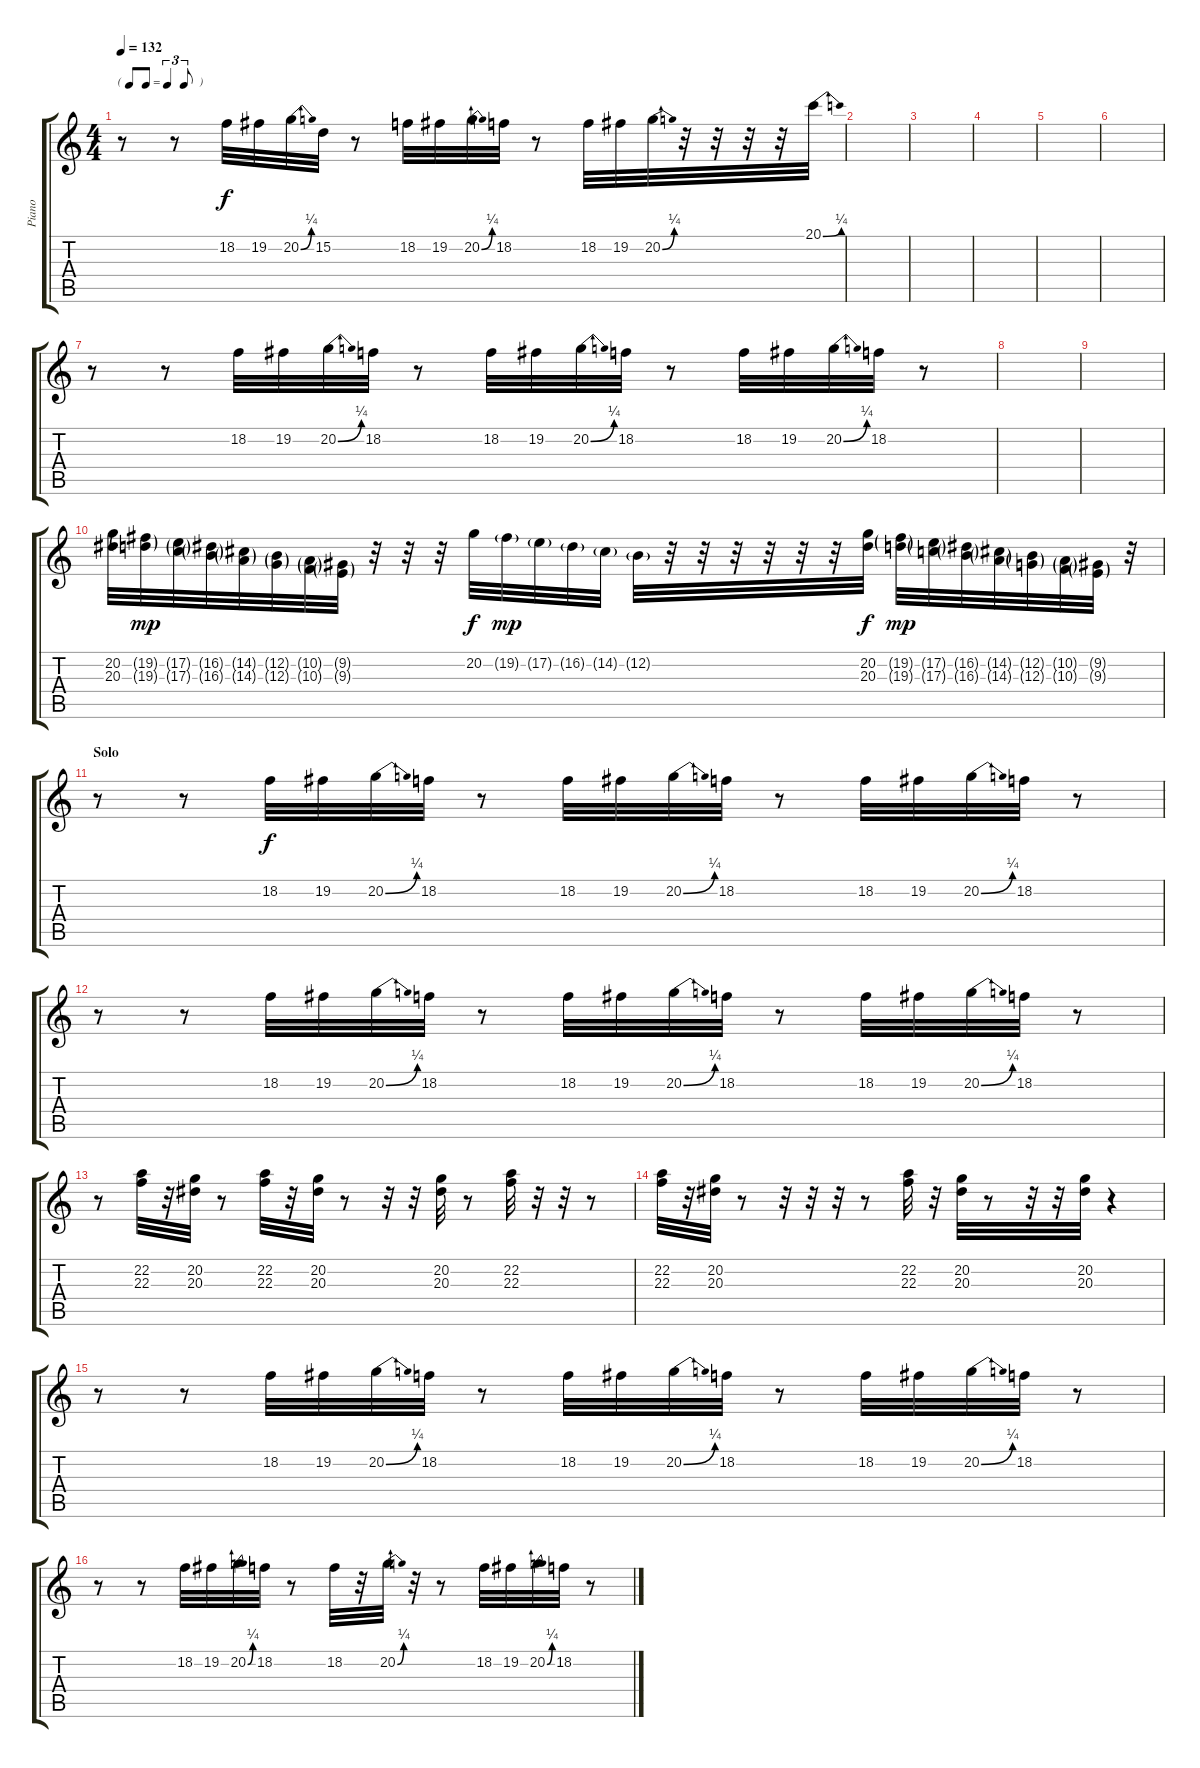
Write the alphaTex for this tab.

\track ("Piano" "Piano") {instrument electricpiano1}
\staff {score tabs}
\tuning (E4 B3 G3 D3 A2 E2) {hide}
\ts (4 4)
\tf triplet8th
\tempo 132
\clef g2
\ks c
r.8{dy f} r.8 18.2.32 19.2.32 20.2{be (bend 0 0 60 1)}.32 15.2.32 r.8 18.2.32 19.2.32 20.2{be (bend 0 0 60 1)}.32 18.2.32 r.8 18.2.32 19.2.32 20.2{be (bend 0 0 60 1)}.32 r.32 r.32 r.32 r.32 20.1{be (bend 0 0 60 1)}.32 |
|
|
|
|
|
r.8 r.8 18.2.32 19.2.32 20.2{be (bend 0 0 60 1)}.32 18.2.32 r.8 18.2.32 19.2.32 20.2{be (bend 0 0 60 1)}.32 18.2.32 r.8 18.2.32 19.2.32 20.2{be (bend 0 0 60 1)}.32 18.2.32 r.8 |
|
|
(20.2 20.3).32 (19.2{g} 19.3{g}).32{dy mp} (17.2{g} 17.3{g}).32 (16.2{g} 16.3{g}).32 (14.2{g} 14.3{g}).32 (12.2{g} 12.3{g}).32 (10.2{g} 10.3{g}).32 (9.2{g} 9.3{g}).32 r.32 r.32 r.32 20.2.32{dy f} 19.2{g}.32{dy mp} 17.2{g}.32 16.2{g}.32 14.2{g}.32 12.2{g}.32 r.32 r.32 r.32 r.32 r.32 r.32 (20.2 20.3).32{dy f} (19.2{g} 19.3{g}).32{dy mp} (17.2{g} 17.3{g}).32 (16.2{g} 16.3{g}).32 (14.2{g} 14.3{g}).32 (12.2{g} 12.3{g}).32 (10.2{g} 10.3{g}).32 (9.2{g} 9.3{g}).32 r.32 |
\section ("" "Solo")
r.8{volume 6 instrument electricpiano1} r.8 18.2.32{dy f} 19.2.32 20.2{be (bend 0 0 60 1)}.32 18.2.32 r.8 18.2.32 19.2.32 20.2{be (bend 0 0 60 1)}.32 18.2.32 r.8 18.2.32 19.2.32 20.2{be (bend 0 0 60 1)}.32 18.2.32 r.8 |
r.8 r.8 18.2.32 19.2.32 20.2{be (bend 0 0 60 1)}.32 18.2.32 r.8 18.2.32 19.2.32 20.2{be (bend 0 0 60 1)}.32 18.2.32 r.8 18.2.32 19.2.32 20.2{be (bend 0 0 60 1)}.32 18.2.32 r.8 |
r.8 (22.2 22.3).32 r.32 (20.2 20.3).32 r.8 (22.2 22.3).32 r.32 (20.2 20.3).32 r.8 r.32 r.32 (20.2 20.3).32 r.8 (22.2 22.3).32 r.32 r.32 r.8 |
(22.2 22.3).32 r.32 (20.2 20.3).32 r.8 r.32 r.32 r.32 r.8 (22.2 22.3).32 r.32 (20.2 20.3).32 r.8 r.32 r.32 (20.2 20.3).32 r.4 |
r.8 r.8 18.2.32 19.2.32 20.2{be (bend 0 0 60 1)}.32 18.2.32 r.8 18.2.32 19.2.32 20.2{be (bend 0 0 60 1)}.32 18.2.32 r.8 18.2.32 19.2.32 20.2{be (bend 0 0 60 1)}.32 18.2.32 r.8 |
r.8 r.8 18.2.32 19.2.32 20.2{be (bend 0 0 60 1)}.32 18.2.32 r.8 18.2.32 r.32 20.2{be (bend 0 0 60 1)}.32 r.32 r.8 18.2.32 19.2.32 20.2{be (bend 0 0 60 1)}.32 18.2.32 r.8
